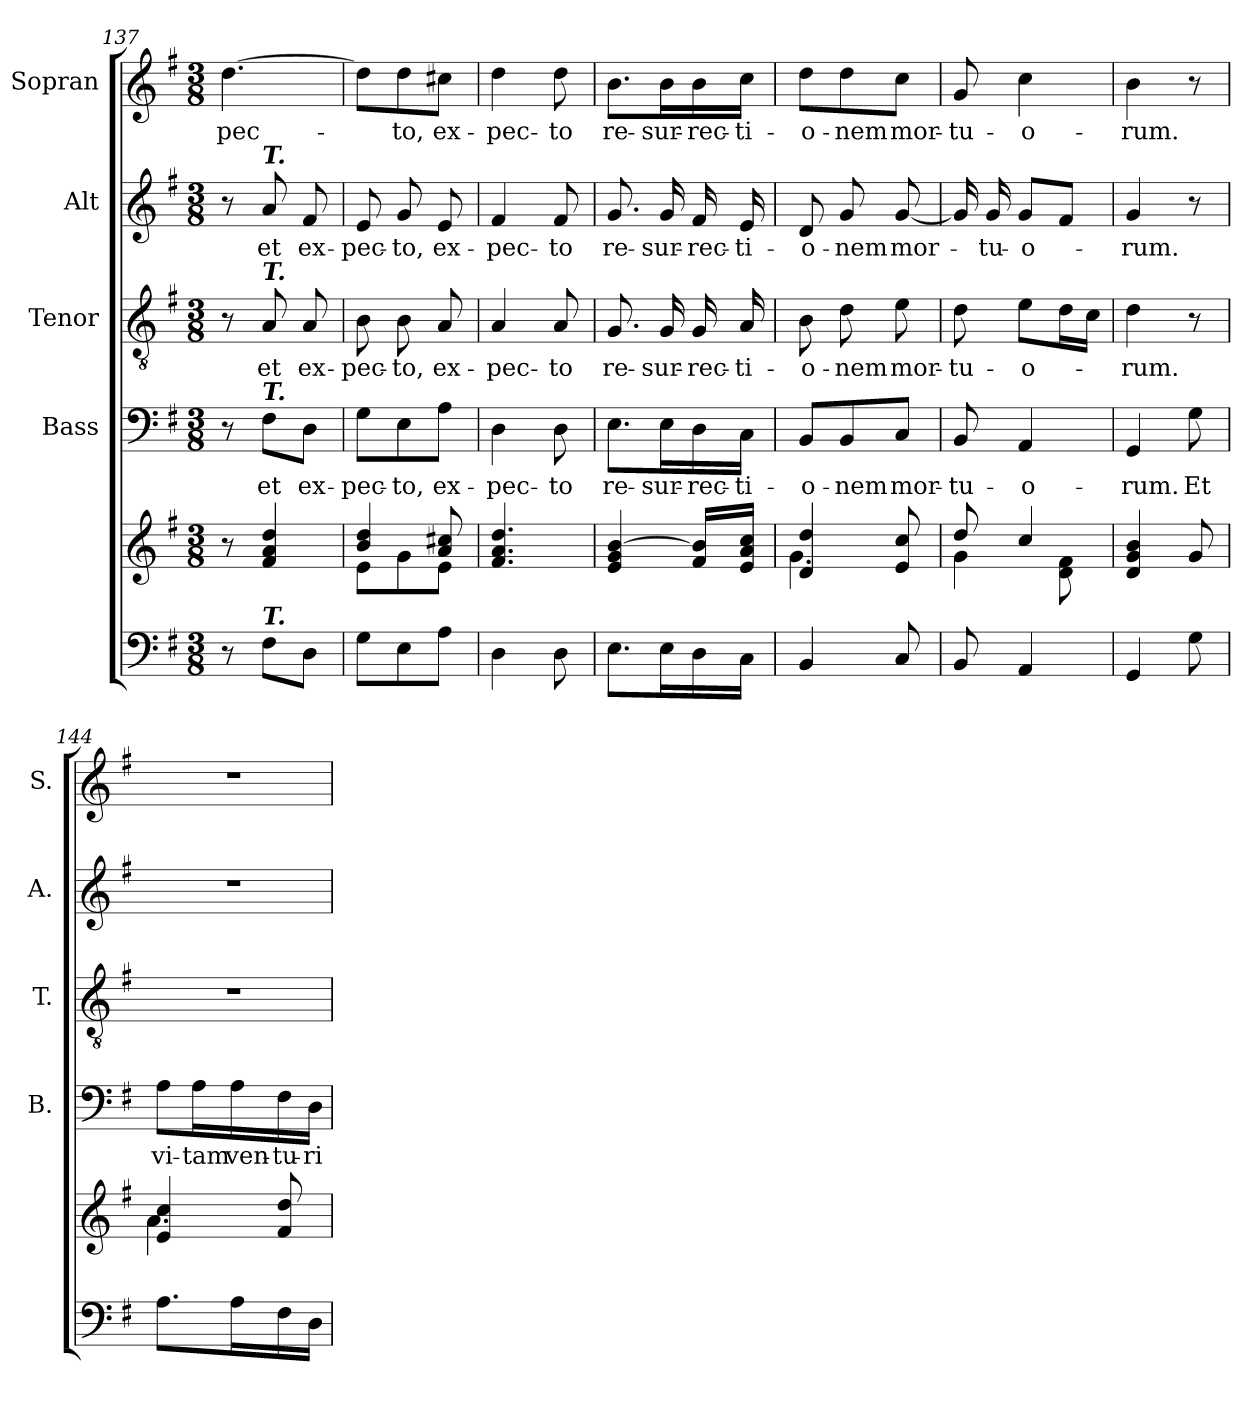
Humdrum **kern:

**kern	**kern	**kern	**text	**kern	**text	**kern	**text	**kern	**text
*part5	*part5	*part4	*part4	*part3	*part3	*part2	*part2	*part1	*part1
*staff6	*staff5	*staff4	*staff4	*staff3	*staff3	*staff2	*staff2	*staff1	*staff1
*	*	*I"Bass	*	*I"Tenor	*	*I"Alt	*	*I"Sopran	*
*	*	*I'B.	*	*I'T.	*	*I'A.	*	*I'S.	*
*clefF4	*clefG2	*clefF4	*	*clefGv2	*	*clefG2	*	*clefG2	*
*k[f#]	*k[f#]	*k[f#]	*	*k[f#]	*	*k[f#]	*	*k[f#]	*
*G:	*G:	*G:	*	*G:	*	*G:	*	*G:	*
*M3/8	*M3/8	*M3/8	*	*M3/8	*	*M3/8	*	*M3/8	*
=137	=137	=137	=137	=137	=137	=137	=137	=137	=137
!	!	!	!	!	!	!	!	!	!LO:LY:b
8r	8r	8r	.	8r	.	8r	.	[4.dd\	-pec-
!	!	!	!	!	!	!LO:TX:a:Bi:t=T.	!	!	!
!	!	!	!	!LO:TX:a:Bi:t=T.	!	!	!	!	!
!	!	!LO:TX:a:Bi:t=T.	!	!	!	!	!	!	!
!LO:TX:a:Bi:t=T.	!	!	!	!	!	!	!	!	!
!	!	!	!LO:LY:b	!	!LO:LY:b	!	!LO:LY:b	!	!
8F#\L	4f#/ 4a/ 4dd/	8F#\L	et	8A/	et	8a/	et	.	.
!	!	!	!LO:LY:b	!	!LO:LY:b	!	!LO:LY:b	!	!
8D\J	.	8D\J	ex-	8A/	ex-	8f#/	ex-	.	.
=138	=138	=138	=138	=138	=138	=138	=138	=138	=138
*	*^	*	*	*	*	*	*	*	*
!	!	!	!	!LO:LY:b	!	!LO:LY:b	!	!LO:LY:b	!	!
8G\L	4b/ 4dd/	8e\L	8G\L	-pec-	8B\	-pec-	8e/	-pec-	8dd\L]	.
!	!	!	!	!LO:LY:b	!	!LO:LY:b	!	!LO:LY:b	!	!LO:LY:b
8E\	.	8g\	8E\	-to,	8B\	-to,	8g/	-to,	8dd\	-to,
!	!	!	!	!LO:LY:b	!	!LO:LY:b	!	!LO:LY:b	!	!LO:LY:b
8A\J	8a/ 8cc#X/	8e\J	8A\J	ex-	8A/	ex-	8e/	ex-	8cc#X\J	ex-
=139	=139	=139	=139	=139	=139	=139	=139	=139	=139	=139
!	!	!	!	!LO:LY:b	!	!LO:LY:b	!	!LO:LY:b	!	!LO:LY:b
*	*v	*v	*	*	*	*	*	*	*	*
4D\	4.f#/ 4.a/ 4.dd/	4D\	-pec-	4A/	-pec-	4f#/	-pec-	4dd\	-pec-
!	!	!	!LO:LY:b	!	!LO:LY:b	!	!LO:LY:b	!	!LO:LY:b
8D\	.	8D\	-to	8A/	-to	8f#/	-to	8dd\	-to
!!LO:PB:g=z
=140	=140	=140	=140	=140	=140	=140	=140	=140	=140
!	!	!	!LO:LY:b	!	!LO:LY:b	!	!LO:LY:b	!	!LO:LY:b
8.E\L	4e/ 4g/ [>4b/	8.E\L	re-	8.G/	re-	8.g/	re-	8.b\L	re-
!	!	!	!LO:LY:b	!	!LO:LY:b	!	!LO:LY:b	!	!LO:LY:b
16E\L	.	16E\L	-sur-	16G/	-sur-	16g/	-sur-	16b\L	-sur-
!	!	!	!LO:LY:b	!	!LO:LY:b	!	!LO:LY:b	!	!LO:LY:b
16D\	16f#/ 16b/]LL	16D\	-rec-	16G/	-rec-	16f#/	-rec-	16b\	-rec-
!	!	!	!LO:LY:b	!	!LO:LY:b	!	!LO:LY:b	!	!LO:LY:b
16C\JJ	16e/ 16a/ 16cc/JJ	16C\JJ	-ti-	16A/	-ti-	16e/	-ti-	16cc\JJ	-ti-
=141	=141	=141	=141	=141	=141	=141	=141	=141	=141
*	*^	*	*	*	*	*	*	*	*
!	!	!	!	!LO:LY:b	!	!LO:LY:b	!	!LO:LY:b	!	!LO:LY:b
4BB/	4d/ 4dd/	4.g\	8BB/L	-o-	8B\	-o-	8d/	-o-	8dd\L	-o-
!	!	!	!	!LO:LY:b	!	!LO:LY:b	!	!LO:LY:b	!	!LO:LY:b
.	.	.	8BB/	-nem	8d\	-nem	8g/	-nem	8dd\	-nem
!	!	!	!	!LO:LY:b	!	!LO:LY:b	!	!LO:LY:b	!	!LO:LY:b
8C/	8e/ 8cc/	.	8C/J	mor-	8e\	mor-	[8g/	mor-	8cc\J	mor-
=142	=142	=142	=142	=142	=142	=142	=142	=142	=142	=142
!	!	!	!	!LO:LY:b	!	!LO:LY:b	!	!	!	!LO:LY:b
8BB/	8dd/	4g\	8BB/	-tu-	8d\	-tu-	16g/]	.	8g/	-tu-
!	!	!	!	!	!	!	!	!LO:LY:b	!	!
.	.	.	.	.	.	.	16g/	-tu-	.	.
!	!	!	!	!LO:LY:b	!	!LO:LY:b	!	!LO:LY:b	!	!LO:LY:b
4AA/	4cc/	.	4AA/	-o-	8e\L	-o-	8g/L	-o-	4cc\	-o-
.	.	8d\ 8f#\	.	.	16d\L	.	8f#/J	.	.	.
.	.	.	.	.	16c\JJ	.	.	.	.	.
*	*v	*v	*	*	*	*	*	*	*	*
=143	=143	=143	=143	=143	=143	=143	=143	=143	=143
!	!	!	!LO:LY:b	!	!LO:LY:b	!	!LO:LY:b	!	!LO:LY:b
4GG/	4d/ 4g/ 4b/	4GG/	-rum.	4d\	-rum.	4g/	-rum.	4b\	-rum.
!	!	!	!LO:LY:b	!	!	!	!	!	!
8G\	8g/	8G\	Et	8r	.	8r	.	8r	.
=144	=144	=144	=144	=144	=144	=144	=144	=144	=144
*	*^	*	*	*	*	*	*	*	*
!	!	!	!	!LO:LY:b	!	!	!	!	!	!
8.A\L	4e/ 4cc/	4.a\	8A\L	vi-	4.r	.	4.r	.	4.r	.
!	!	!	!	!LO:LY:b	!	!	!	!	!	!
.	.	.	16A\L	-tam	.	.	.	.	.	.
!	!	!	!	!LO:LY:b	!	!	!	!	!	!
16A\L	.	.	16A\	ven-	.	.	.	.	.	.
!	!	!	!	!LO:LY:b	!	!	!	!	!	!
16F#\	8f#/ 8dd/	.	16F#\	-tu-	.	.	.	.	.	.
!	!	!	!	!LO:LY:b	!	!	!	!	!	!
16D\JJ	.	.	16D\JJ	-ri	.	.	.	.	.	.
*	*v	*v	*	*	*	*	*	*	*	*
=	=	=	=	=	=	=	=	=	=
*-	*-	*-	*-	*-	*-	*-	*-	*-	*-
